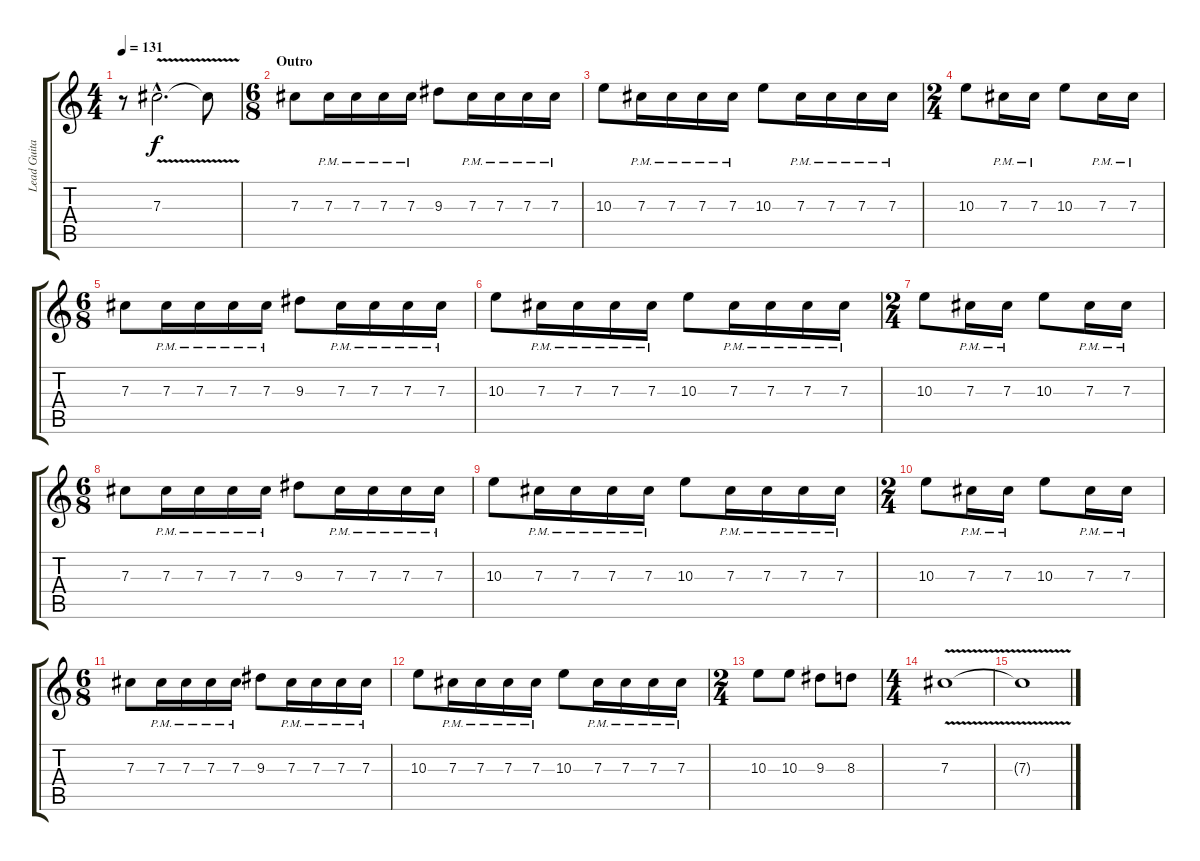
\track ("Lead Guitar I" "Lead Guita") {instrument distortionguitar}
\staff {score tabs}
\tuning (Eb4 Bb3 Gb3 Db3 Ab2 Eb2) {hide}
\ts (4 4)
\tempo 131
\clef g2
\ks c
r.8{dy f} 7.3{v hac}.2{d} 7.3{t}.8 |
\ts (6 8)
\section ("" "Outro")
7.3.8 7.3{pm}.16 7.3{pm}.16 7.3{pm}.16 7.3{pm}.16 9.3.8 7.3{pm}.16 7.3{pm}.16 7.3{pm}.16 7.3{pm}.16 |
10.3.8 7.3{pm}.16 7.3{pm}.16 7.3{pm}.16 7.3{pm}.16 10.3.8 7.3{pm}.16 7.3{pm}.16 7.3{pm}.16 7.3{pm}.16 |
\ts (2 4)
10.3.8 7.3{pm}.16 7.3{pm}.16 10.3.8 7.3{pm}.16 7.3{pm}.16 |
\ts (6 8)
7.3.8 7.3{pm}.16 7.3{pm}.16 7.3{pm}.16 7.3{pm}.16 9.3.8 7.3{pm}.16 7.3{pm}.16 7.3{pm}.16 7.3{pm}.16 |
10.3.8 7.3{pm}.16 7.3{pm}.16 7.3{pm}.16 7.3{pm}.16 10.3.8 7.3{pm}.16 7.3{pm}.16 7.3{pm}.16 7.3{pm}.16 |
\ts (2 4)
10.3.8 7.3{pm}.16 7.3{pm}.16 10.3.8 7.3{pm}.16 7.3{pm}.16 |
\ts (6 8)
7.3.8 7.3{pm}.16 7.3{pm}.16 7.3{pm}.16 7.3{pm}.16 9.3.8 7.3{pm}.16 7.3{pm}.16 7.3{pm}.16 7.3{pm}.16 |
10.3.8 7.3{pm}.16 7.3{pm}.16 7.3{pm}.16 7.3{pm}.16 10.3.8 7.3{pm}.16 7.3{pm}.16 7.3{pm}.16 7.3{pm}.16 |
\ts (2 4)
10.3.8 7.3{pm}.16 7.3{pm}.16 10.3.8 7.3{pm}.16 7.3{pm}.16 |
\ts (6 8)
7.3.8 7.3{pm}.16 7.3{pm}.16 7.3{pm}.16 7.3{pm}.16 9.3.8 7.3{pm}.16 7.3{pm}.16 7.3{pm}.16 7.3{pm}.16 |
10.3.8 7.3{pm}.16 7.3{pm}.16 7.3{pm}.16 7.3{pm}.16 10.3.8 7.3{pm}.16 7.3{pm}.16 7.3{pm}.16 7.3{pm}.16 |
\ts (2 4)
10.3.8 10.3.8 9.3.8 8.3.8 |
\ts (4 4)
7.3{v}.1 |
7.3{t}.1
